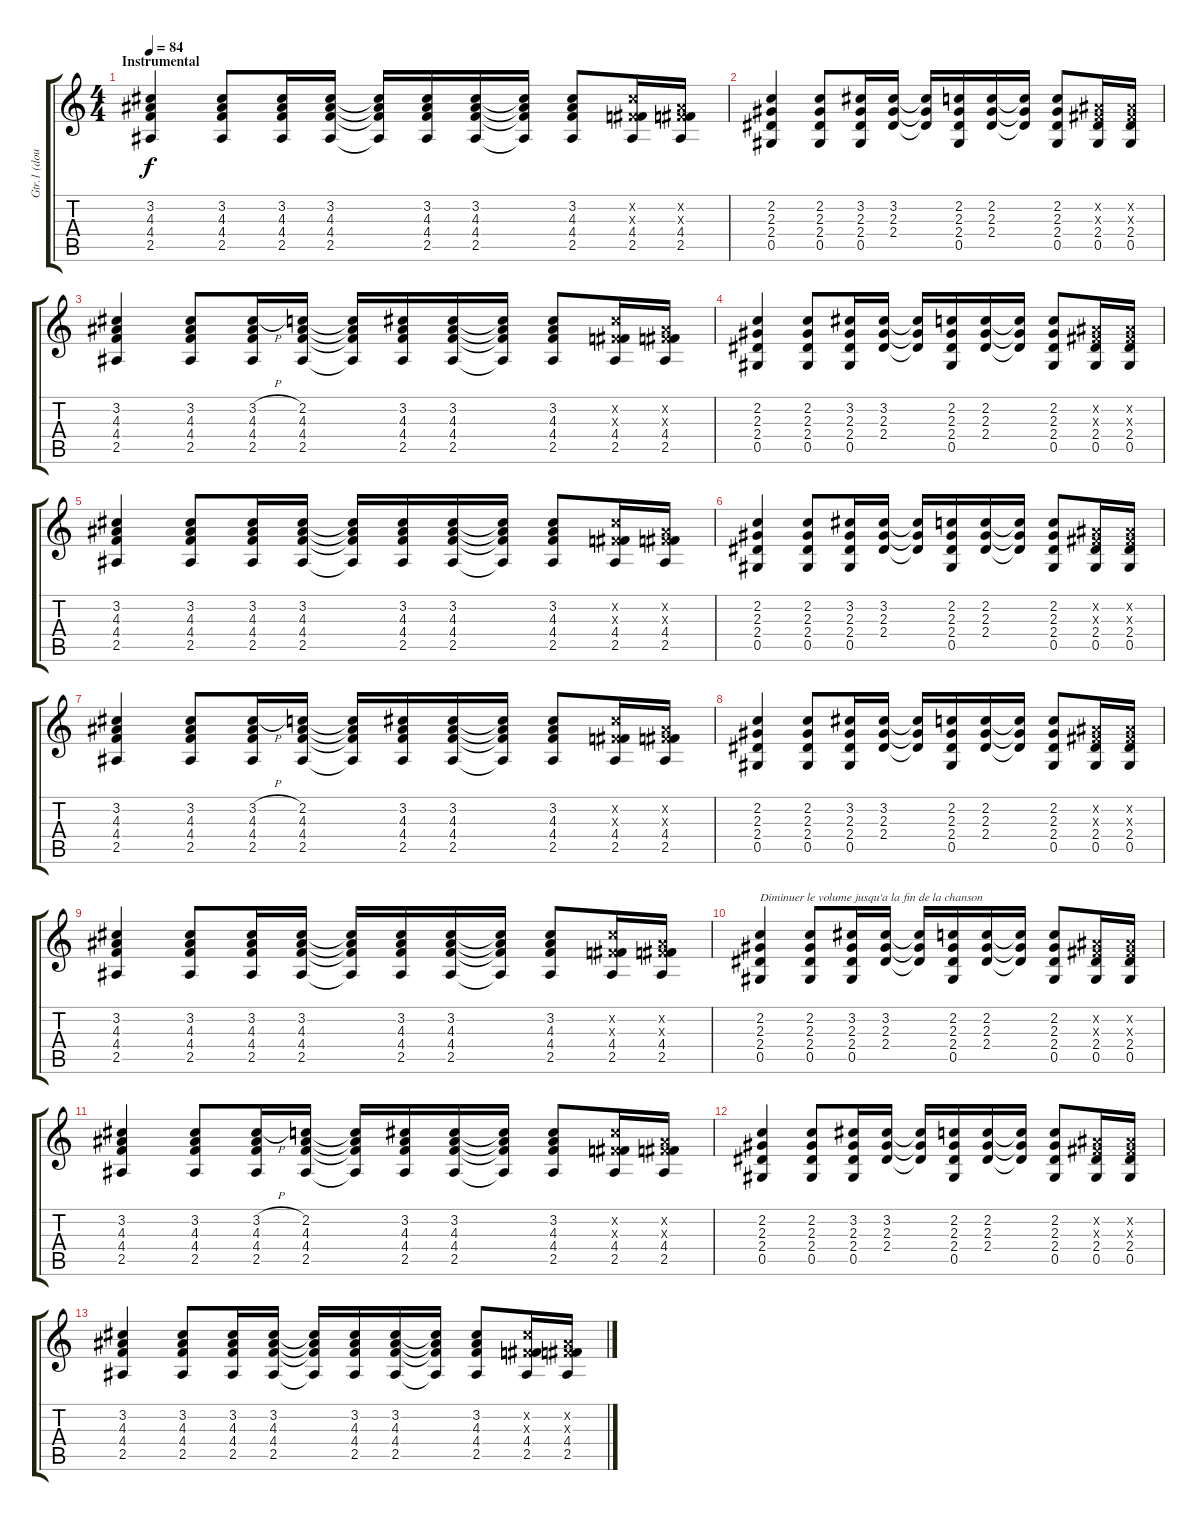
\track ("Gtr.1 (doublée)" "Gtr.1 (dou") {instrument acousticguitarsteel}
\staff {score tabs}
\tuning (Eb4 Bb3 Gb3 Db3 Ab2 Eb2) {hide}
\ts (4 4)
\section ("" "Instrumental")
\tempo 84
\clef g2
\ks c
(3.2 4.3 4.4 2.5).4{dy f} (3.2 4.3 4.4 2.5).8 (3.2 4.3 4.4 2.5).16 (3.2 4.3 4.4 2.5).16 (3.2{t} 4.3{t} 4.4{t} 2.5{t}).16 (3.2 4.3 4.4 2.5).16 (3.2 4.3 4.4 2.5).16 (3.2{t} 4.3{t} 4.4{t} 2.5{t}).16 (3.2 4.3 4.4 2.5).8 (3.2{x} 0.3{x} 4.4 2.5).16 (0.2{x} 0.3{x} 4.4 2.5).16 |
(2.2 2.3 2.4 0.5).4 (2.2 2.3 2.4 0.5).8 (3.2 2.3 2.4 0.5).16 (3.2 2.3 2.4).16 (3.2{t} 2.3{t} 2.4{t}).16 (2.2 2.3 2.4 0.5).16 (2.2 2.3 2.4).16 (2.2{t} 2.3{t} 2.4{t}).16 (2.2 2.3 2.4 0.5).8 (0.2{x} 0.3{x} 2.4 0.5).16 (0.2{x} 0.3{x} 2.4 0.5).16 |
(3.2 4.3 4.4 2.5).4 (3.2 4.3 4.4 2.5).8 (3.2{h} 4.3 4.4 2.5).16 (2.2 4.3 4.4 2.5).16 (2.2{t} 4.3{t} 4.4{t} 2.5{t}).16 (3.2 4.3 4.4 2.5).16 (3.2 4.3 4.4 2.5).16 (3.2{t} 4.3{t} 4.4{t} 2.5{t}).16 (3.2 4.3 4.4 2.5).8 (3.2{x} 0.3{x} 4.4 2.5).16 (0.2{x} 0.3{x} 4.4 2.5).16 |
(2.2 2.3 2.4 0.5).4 (2.2 2.3 2.4 0.5).8 (3.2 2.3 2.4 0.5).16 (3.2 2.3 2.4).16 (3.2{t} 2.3{t} 2.4{t}).16 (2.2 2.3 2.4 0.5).16 (2.2 2.3 2.4).16 (2.2{t} 2.3{t} 2.4{t}).16 (2.2 2.3 2.4 0.5).8 (0.2{x} 0.3{x} 2.4 0.5).16 (0.2{x} 0.3{x} 2.4 0.5).16 |
(3.2 4.3 4.4 2.5).4 (3.2 4.3 4.4 2.5).8 (3.2 4.3 4.4 2.5).16 (3.2 4.3 4.4 2.5).16 (3.2{t} 4.3{t} 4.4{t} 2.5{t}).16 (3.2 4.3 4.4 2.5).16 (3.2 4.3 4.4 2.5).16 (3.2{t} 4.3{t} 4.4{t} 2.5{t}).16 (3.2 4.3 4.4 2.5).8 (3.2{x} 0.3{x} 4.4 2.5).16 (0.2{x} 0.3{x} 4.4 2.5).16 |
(2.2 2.3 2.4 0.5).4 (2.2 2.3 2.4 0.5).8 (3.2 2.3 2.4 0.5).16 (3.2 2.3 2.4).16 (3.2{t} 2.3{t} 2.4{t}).16 (2.2 2.3 2.4 0.5).16 (2.2 2.3 2.4).16 (2.2{t} 2.3{t} 2.4{t}).16 (2.2 2.3 2.4 0.5).8 (0.2{x} 0.3{x} 2.4 0.5).16 (0.2{x} 0.3{x} 2.4 0.5).16 |
(3.2 4.3 4.4 2.5).4 (3.2 4.3 4.4 2.5).8 (3.2{h} 4.3 4.4 2.5).16 (2.2 4.3 4.4 2.5).16 (2.2{t} 4.3{t} 4.4{t} 2.5{t}).16 (3.2 4.3 4.4 2.5).16 (3.2 4.3 4.4 2.5).16 (3.2{t} 4.3{t} 4.4{t} 2.5{t}).16 (3.2 4.3 4.4 2.5).8 (3.2{x} 0.3{x} 4.4 2.5).16 (0.2{x} 0.3{x} 4.4 2.5).16 |
(2.2 2.3 2.4 0.5).4 (2.2 2.3 2.4 0.5).8 (3.2 2.3 2.4 0.5).16 (3.2 2.3 2.4).16 (3.2{t} 2.3{t} 2.4{t}).16 (2.2 2.3 2.4 0.5).16 (2.2 2.3 2.4).16 (2.2{t} 2.3{t} 2.4{t}).16 (2.2 2.3 2.4 0.5).8 (0.2{x} 0.3{x} 2.4 0.5).16 (0.2{x} 0.3{x} 2.4 0.5).16 |
(3.2 4.3 4.4 2.5).4 (3.2 4.3 4.4 2.5).8 (3.2 4.3 4.4 2.5).16 (3.2 4.3 4.4 2.5).16 (3.2{t} 4.3{t} 4.4{t} 2.5{t}).16 (3.2 4.3 4.4 2.5).16 (3.2 4.3 4.4 2.5).16 (3.2{t} 4.3{t} 4.4{t} 2.5{t}).16 (3.2 4.3 4.4 2.5).8 (3.2{x} 0.3{x} 4.4 2.5).16 (0.2{x} 0.3{x} 4.4 2.5).16 |
(2.2 2.3 2.4 0.5).4{txt "Diminuer le volume jusqu'a la fin de la chanson"} (2.2 2.3 2.4 0.5).8 (3.2 2.3 2.4 0.5).16 (3.2 2.3 2.4).16 (3.2{t} 2.3{t} 2.4{t}).16 (2.2 2.3 2.4 0.5).16 (2.2 2.3 2.4).16 (2.2{t} 2.3{t} 2.4{t}).16 (2.2 2.3 2.4 0.5).8 (0.2{x} 0.3{x} 2.4 0.5).16 (0.2{x} 0.3{x} 2.4 0.5).16 |
(3.2 4.3 4.4 2.5).4 (3.2 4.3 4.4 2.5).8 (3.2{h} 4.3 4.4 2.5).16 (2.2 4.3 4.4 2.5).16 (2.2{t} 4.3{t} 4.4{t} 2.5{t}).16 (3.2 4.3 4.4 2.5).16 (3.2 4.3 4.4 2.5).16 (3.2{t} 4.3{t} 4.4{t} 2.5{t}).16 (3.2 4.3 4.4 2.5).8 (3.2{x} 0.3{x} 4.4 2.5).16 (0.2{x} 0.3{x} 4.4 2.5).16 |
(2.2 2.3 2.4 0.5).4 (2.2 2.3 2.4 0.5).8 (3.2 2.3 2.4 0.5).16 (3.2 2.3 2.4).16 (3.2{t} 2.3{t} 2.4{t}).16 (2.2 2.3 2.4 0.5).16 (2.2 2.3 2.4).16 (2.2{t} 2.3{t} 2.4{t}).16 (2.2 2.3 2.4 0.5).8 (0.2{x} 0.3{x} 2.4 0.5).16 (0.2{x} 0.3{x} 2.4 0.5).16 |
(3.2 4.3 4.4 2.5).4 (3.2 4.3 4.4 2.5).8 (3.2 4.3 4.4 2.5).16 (3.2 4.3 4.4 2.5).16 (3.2{t} 4.3{t} 4.4{t} 2.5{t}).16 (3.2 4.3 4.4 2.5).16 (3.2 4.3 4.4 2.5).16 (3.2{t} 4.3{t} 4.4{t} 2.5{t}).16 (3.2 4.3 4.4 2.5).8 (3.2{x} 0.3{x} 4.4 2.5).16 (0.2{x} 0.3{x} 4.4 2.5).16
